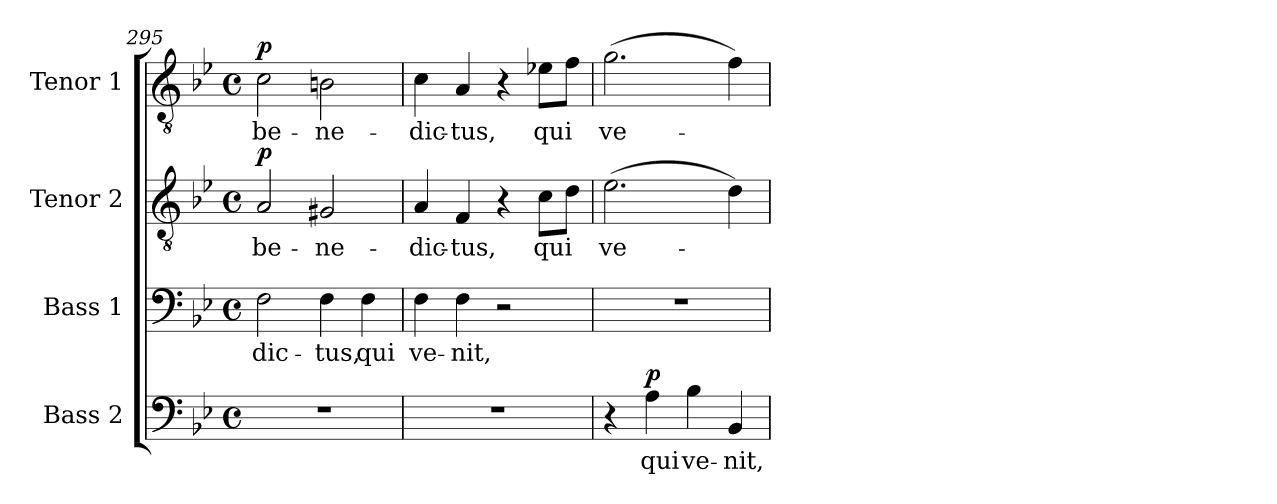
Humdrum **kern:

**kern	**text	**dynam	**kern	**text	**kern	**text	**dynam	**kern	**text	**dynam
*part4	*part4	*part4	*part3	*part3	*part2	*part2	*part2	*part1	*part1	*part1
*staff4	*staff4	*staff4	*staff3	*staff3	*staff2	*staff2	*staff2	*staff1	*staff1	*staff1
*I"Bass 2	*	*	*I"Bass 1	*	*I"Tenor 2	*	*	*I"Tenor 1	*	*
*I'B. 2	*	*	*I'B. 1	*	*I'T. 2	*	*	*I'T. 1	*	*
*clefF4	*	*	*clefF4	*	*clefGv2	*	*	*clefGv2	*	*
*k[b-e-]	*	*	*k[b-e-]	*	*k[b-e-]	*	*	*k[b-e-]	*	*
*B-:	*	*	*B-:	*	*B-:	*	*	*B-:	*	*
*M4/4	*	*	*M4/4	*	*M4/4	*	*	*M4/4	*	*
*met(c)	*	*	*met(c)	*	*met(c)	*	*	*met(c)	*	*
=295	=295	=295	=295	=295	=295	=295	=295	=295	=295	=295
!	!	!	!	!LO:LY:b	!	!LO:LY:b	!LO:DY:a	!	!LO:LY:b	!LO:DY:a
1r	.	.	2F\	-dic-	2A/	be-	p	2c\	be-	p
!	!	!	!	!LO:LY:b	!	!LO:LY:b	!	!	!LO:LY:b	!
.	.	.	4F\	-tus,	2G#X/	-ne-	.	2Bn\	-ne-	.
!	!	!	!	!LO:LY:b	!	!	!	!	!	!
.	.	.	4F\	qui	.	.	.	.	.	.
=296	=296	=296	=296	=296	=296	=296	=296	=296	=296	=296
!	!	!	!	!LO:LY:b	!	!LO:LY:b	!	!	!LO:LY:b	!
1r	.	.	4F\	ve-	4A/	-dic-	.	4c\	-dic-	.
!	!	!	!	!LO:LY:b	!	!LO:LY:b	!	!	!LO:LY:b	!
.	.	.	4F\	-nit,	4F/	-tus,	.	4A/	-tus,	.
.	.	.	2r	.	4r	.	.	4r	.	.
!	!	!	!	!	!	!LO:LY:b	!	!	!LO:LY:b	!
.	.	.	.	.	8c\L	qui	.	8e-X\L	qui	.
.	.	.	.	.	8d\J	.	.	8f\J	.	.
=297	=297	=297	=297	=297	=297	=297	=297	=297	=297	=297
!	!	!	!	!	!	!LO:LY:b	!	!	!LO:LY:b	!
4r	.	.	1r	.	(>2.e-\	ve-	.	(>2.g\	ve-	.
!	!LO:LY:b	!LO:DY:a	!	!	!	!	!	!	!	!
4A\	qui	p	.	.	.	.	.	.	.	.
!	!LO:LY:b	!	!	!	!	!	!	!	!	!
4B-\	ve-	.	.	.	.	.	.	.	.	.
!	!LO:LY:b	!	!	!	!	!	!	!	!	!
4BB-/	-nit,	.	.	.	4d\)	.	.	4f\)	.	.
=	=	=	=	=	=	=	=	=	=	=
*-	*-	*-	*-	*-	*-	*-	*-	*-	*-	*-
